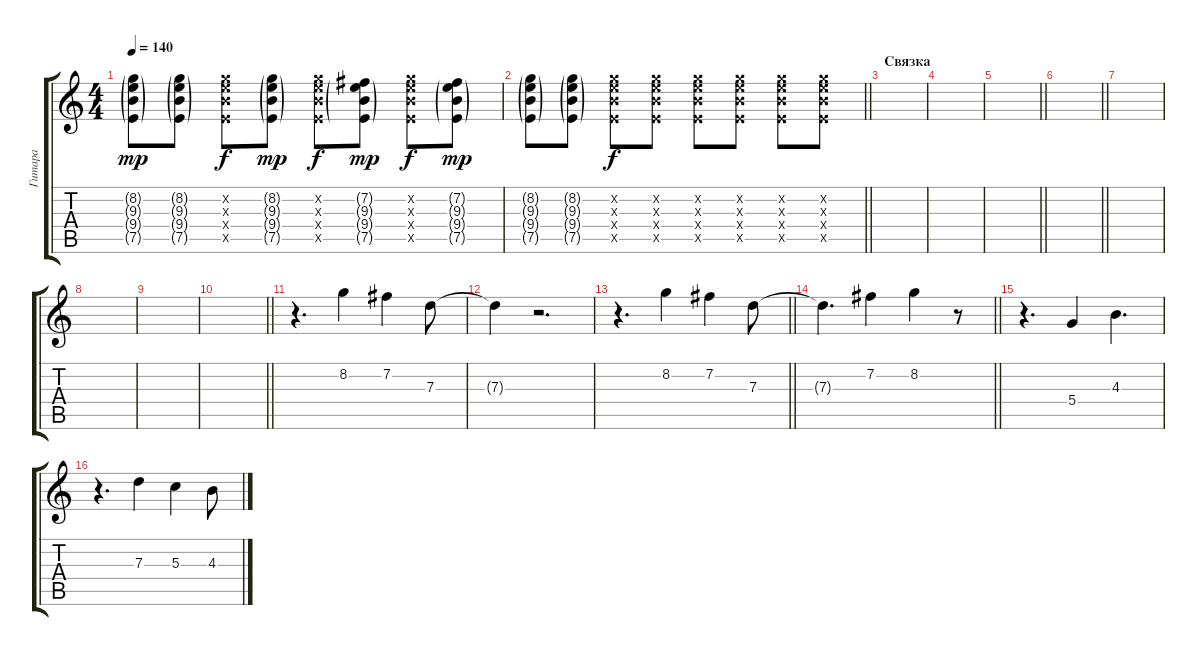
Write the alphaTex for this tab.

\track ("Гитара" "Гитара") {instrument overdrivenguitar}
\staff {score tabs}
\tuning (E4 B3 G3 D3 A2 E2) {hide}
\ts (4 4)
\tempo 140
\clef g2
\ks c
(8.2{g} 9.3{g} 9.4{g} 7.5{g}).8{dy mp} (8.2{g} 9.3{g} 9.4{g} 7.5{g}).8 (8.2{x} 9.3{x} 9.4{x} 7.5{x}).8{dy f} (8.2{g} 9.3{g} 9.4{g} 7.5{g}).8{dy mp} (8.2{x} 9.3{x} 9.4{x} 7.5{x}).8{dy f} (7.2{g} 9.3{g} 9.4{g} 7.5{g}).8{dy mp} (8.2{x} 9.3{x} 9.4{x} 7.5{x}).8{dy f} (7.2{g} 9.3{g} 9.4{g} 7.5{g}).8{dy mp} |
\barLineRight lightlight
(8.2{g} 9.3{g} 9.4{g} 7.5{g}).8 (8.2{g} 9.3{g} 9.4{g} 7.5{g}).8 (8.2{x} 9.3{x} 9.4{x} 7.5{x}).8{dy f} (8.2{x} 9.3{x} 9.4{x} 7.5{x}).8 (8.2{x} 9.3{x} 9.4{x} 7.5{x}).8 (8.2{x} 9.3{x} 9.4{x} 7.5{x}).8 (8.2{x} 9.3{x} 9.4{x} 7.5{x}).8 (8.2{x} 9.3{x} 9.4{x} 7.5{x}).8 |
\section ("" "Связка")
|
|
\barLineRight lightlight
|
\barLineRight lightlight
|
|
|
|
\barLineRight lightlight
|
r.4{d} 8.2.4 7.2.4 7.3.8 |
7.3{t}.4 r.2{d} |
\barLineRight lightlight
r.4{d} 8.2.4 7.2.4 7.3.8 |
\barLineRight lightlight
7.3{t}.4{d} 7.2.4 8.2.4 r.8 |
r.4{d} 5.4.4 4.3.4{d} |
r.4{d} 7.3.4 5.3.4 4.3.8
